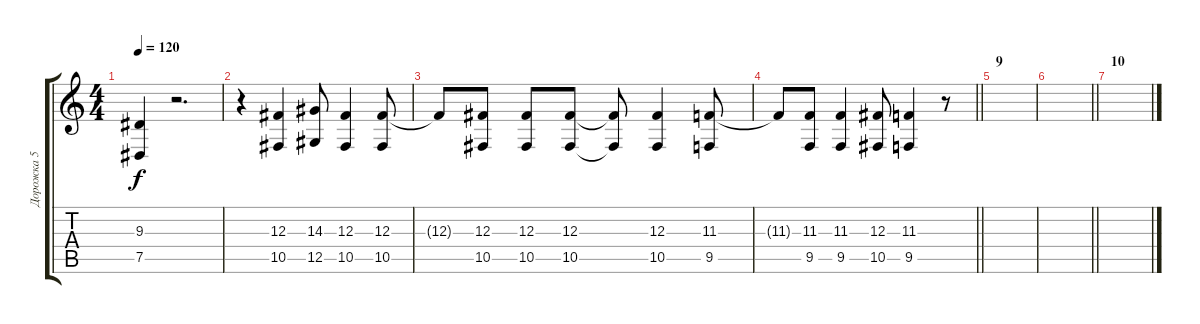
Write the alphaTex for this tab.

\track ("Дорожка 5" "Дорожка 5") {instrument choiraahs}
\staff {score tabs}
\tuning (Eb4 Bb3 Gb3 Db3 Ab2 Eb2) {hide}
\ts (4 4)
\tempo 120
\clef g2
\ks c
(9.3{t} 7.5{t}).4{dy f} r.2{d} |
r.4 (12.3 10.5).4 (14.3 12.5).8 (12.3 10.5).4 (12.3 10.5).8 |
12.3{t}.8 (12.3 10.5).8 (12.3 10.5).8 (12.3 10.5).8 (12.3{t} 10.5{t}).8 (12.3 10.5).4 (11.3 9.5).8 |
\barLineRight lightlight
11.3{t}.8 (11.3 9.5).8 (11.3 9.5).4 (12.3 10.5).8 (11.3 9.5).4 r.8 |
\section ("" "9")
|
\barLineRight lightlight
|
\section ("" "10")
